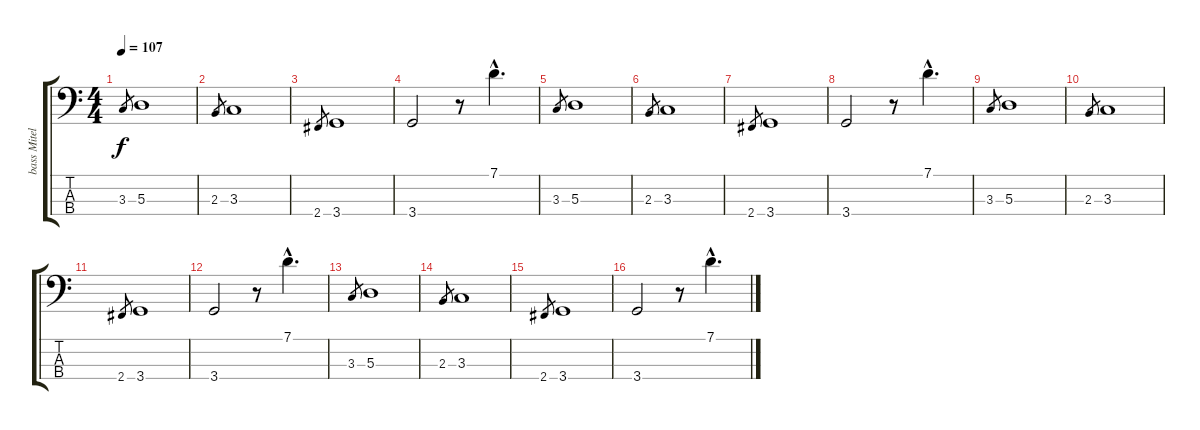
\track ("bass Mitel`" "bass Mitel") {instrument electricbassfinger}
\staff {score tabs}
\tuning (G2 D2 A1 E1) {hide}
\ts (4 4)
\tempo 107
\clef f4
\ks c
3.3.8{gr dy f instrument electricbassfinger} 5.3.1 |
2.3.8{gr} 3.3.1 |
2.4.8{gr} 3.4.1 |
3.4.2 r.8 7.1{hac}.4{d} |
3.3.8{gr} 5.3.1 |
2.3.8{gr} 3.3.1 |
2.4.8{gr} 3.4.1 |
3.4.2 r.8 7.1{hac}.4{d} |
3.3.8{gr} 5.3.1 |
2.3.8{gr} 3.3.1 |
2.4.8{gr} 3.4.1 |
3.4.2 r.8 7.1{hac}.4{d} |
3.3.8{gr} 5.3.1 |
2.3.8{gr} 3.3.1 |
2.4.8{gr} 3.4.1 |
3.4.2 r.8 7.1{hac}.4{d}
